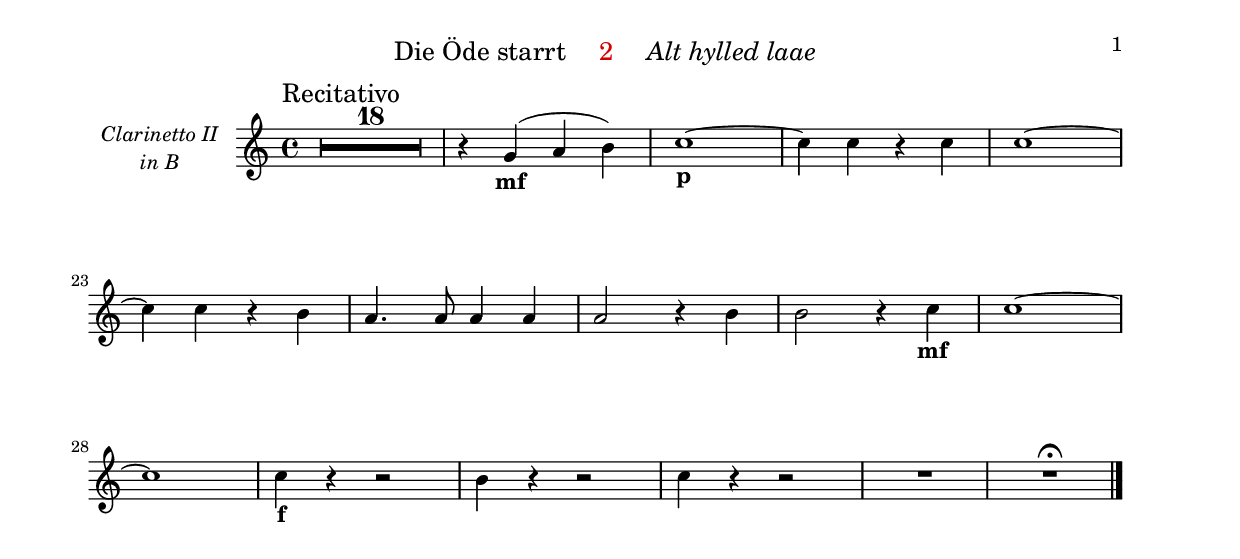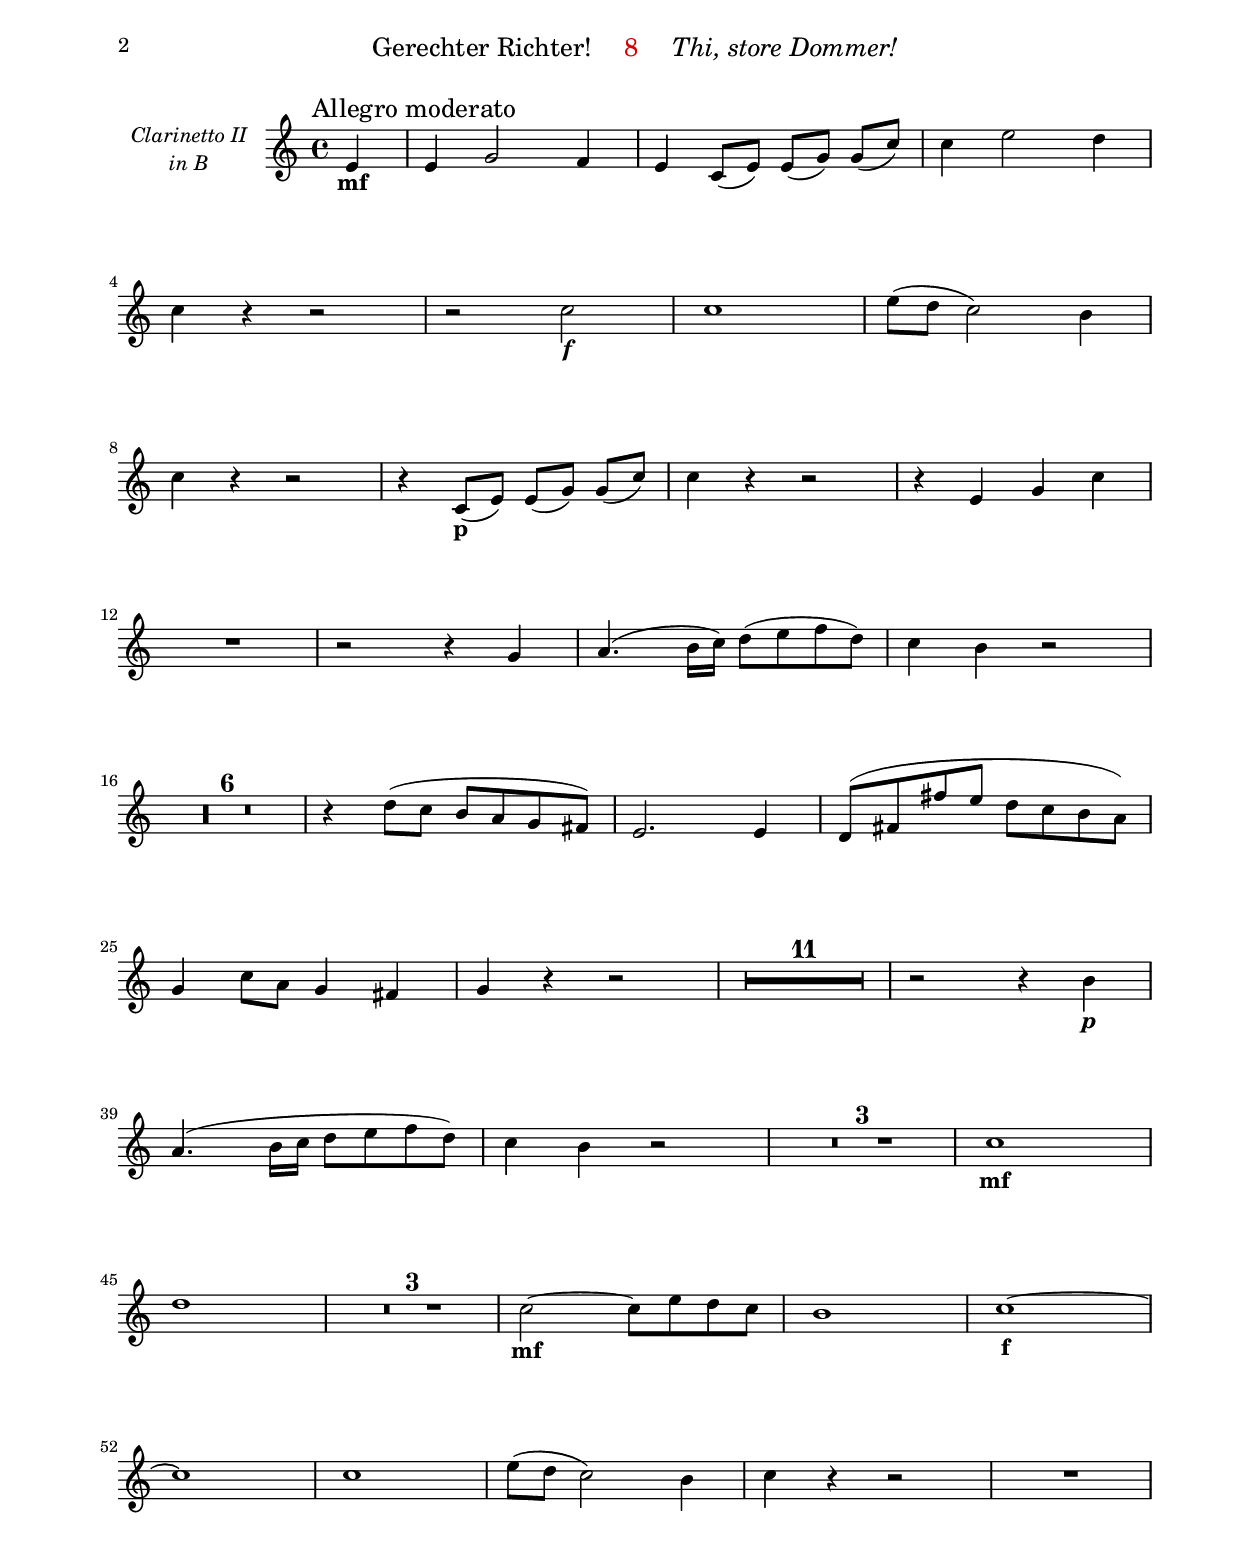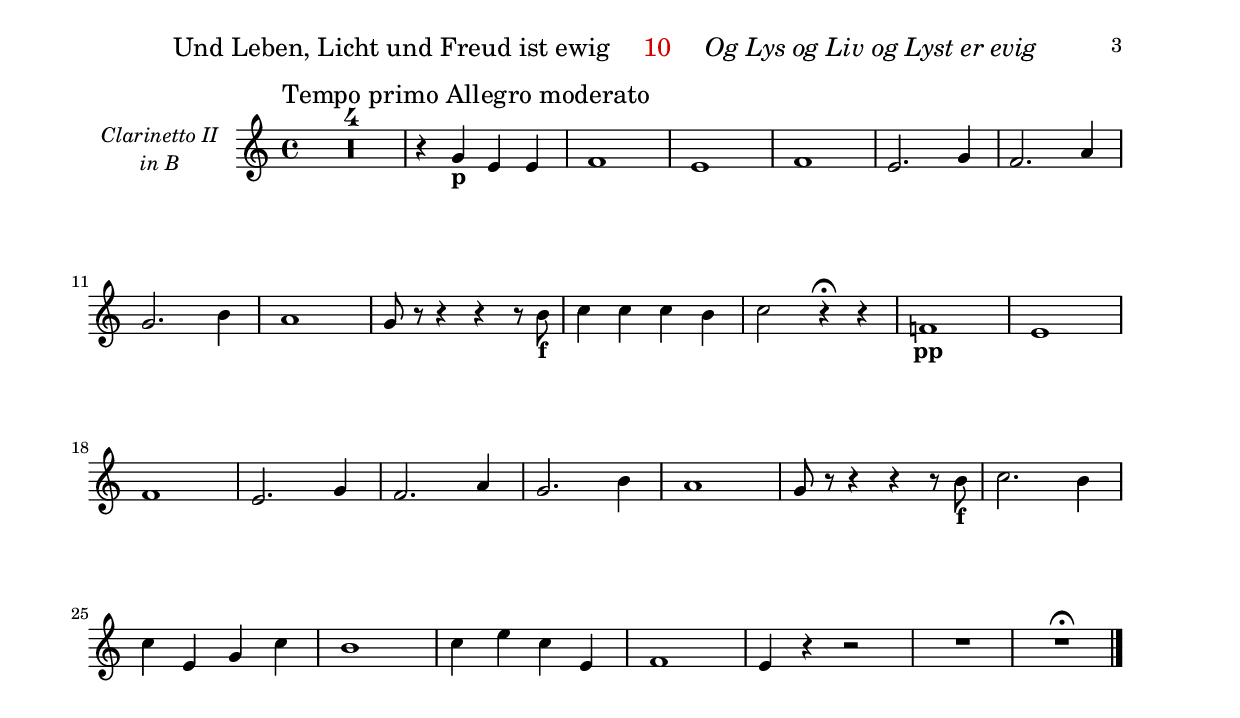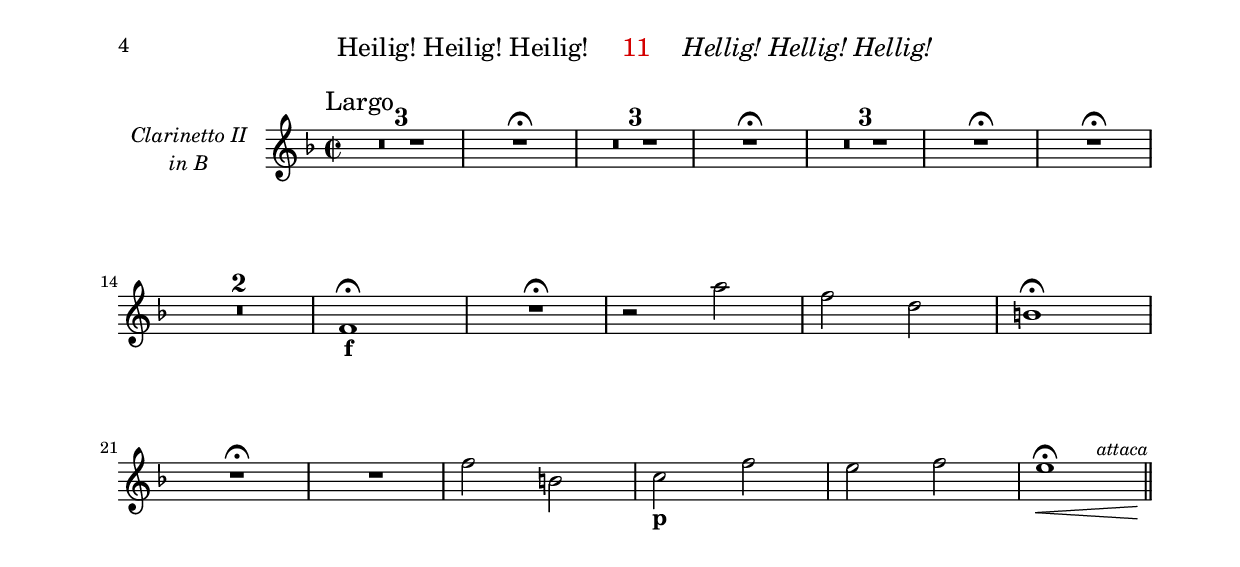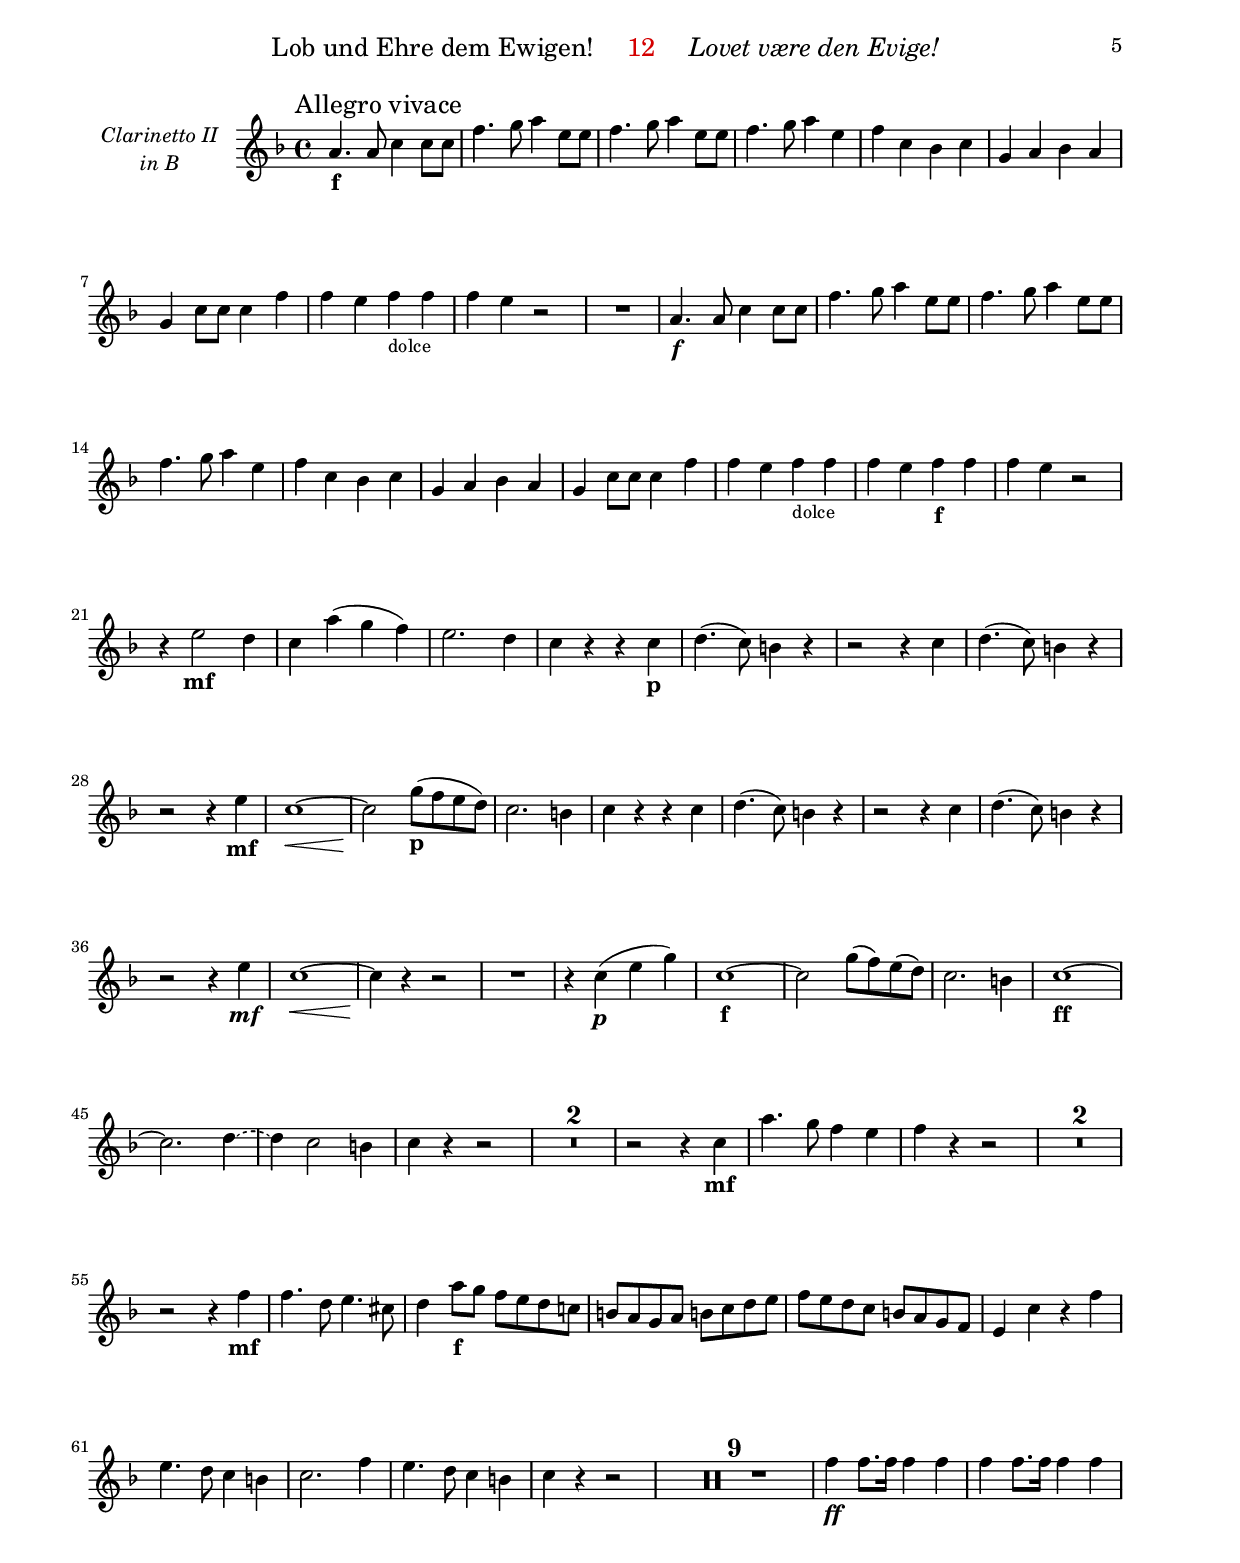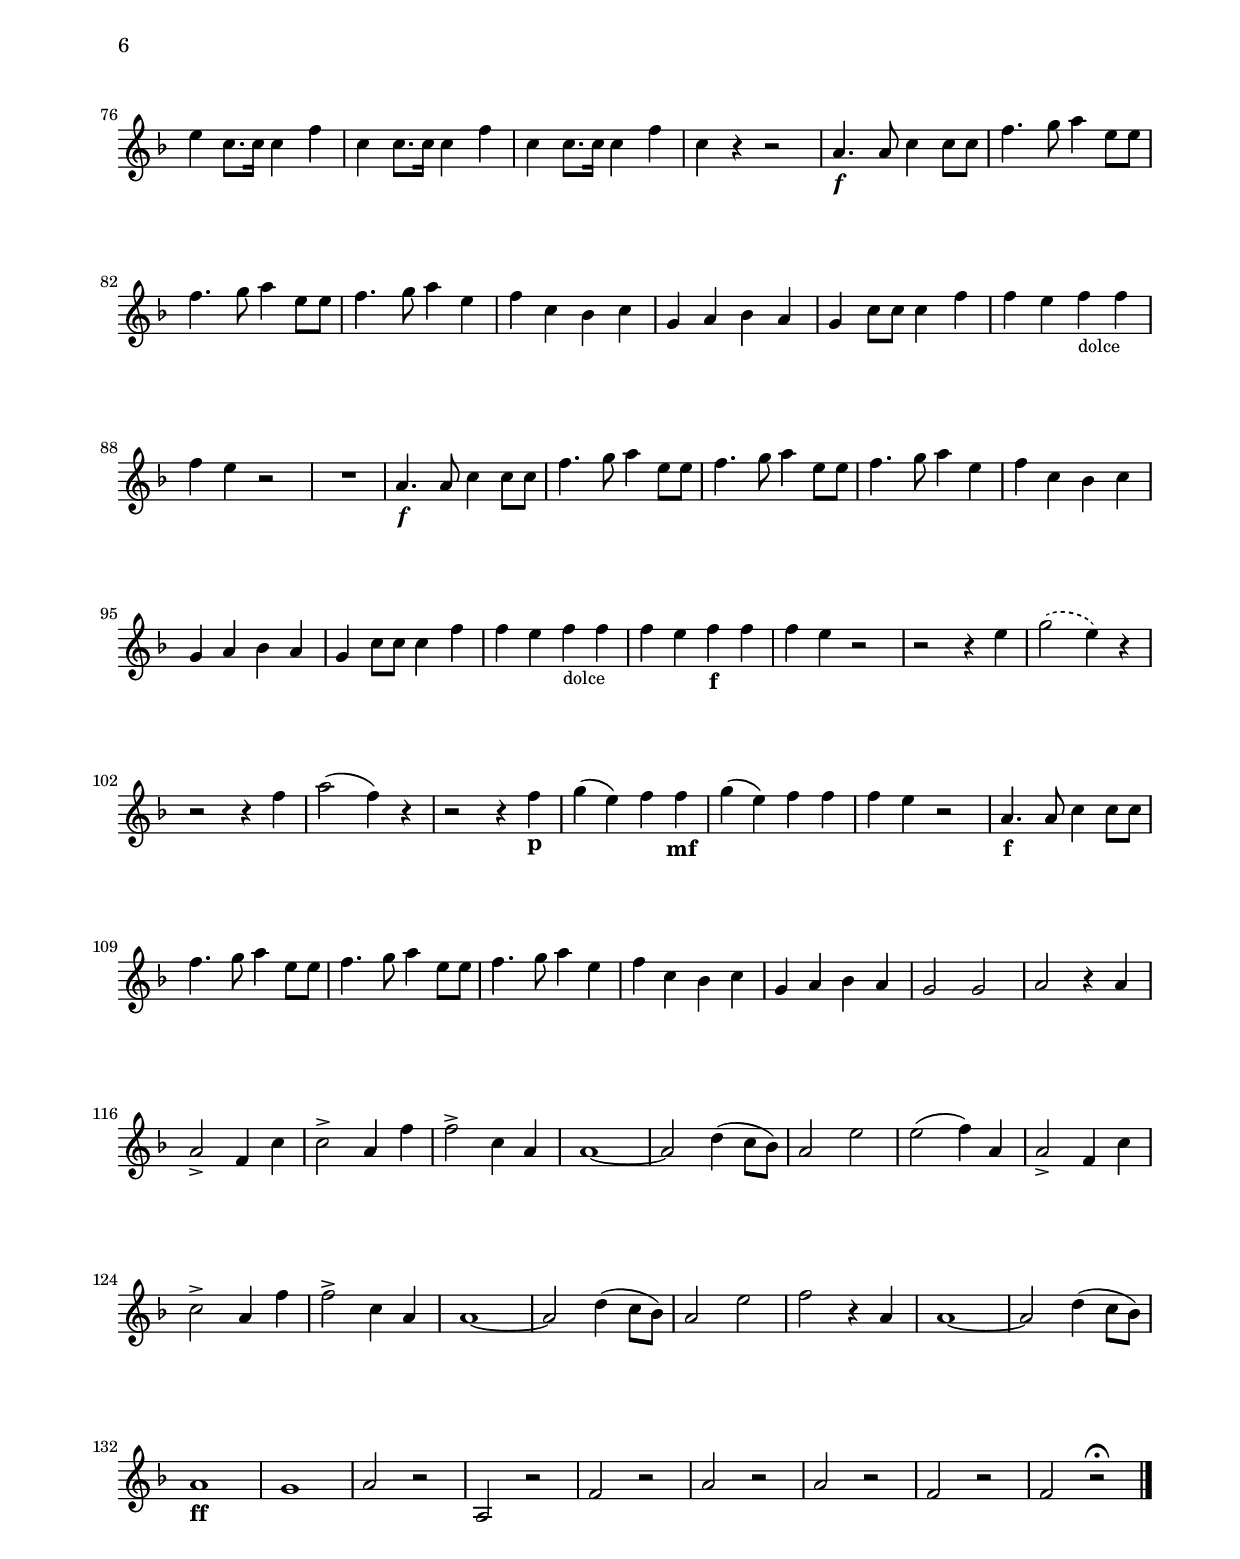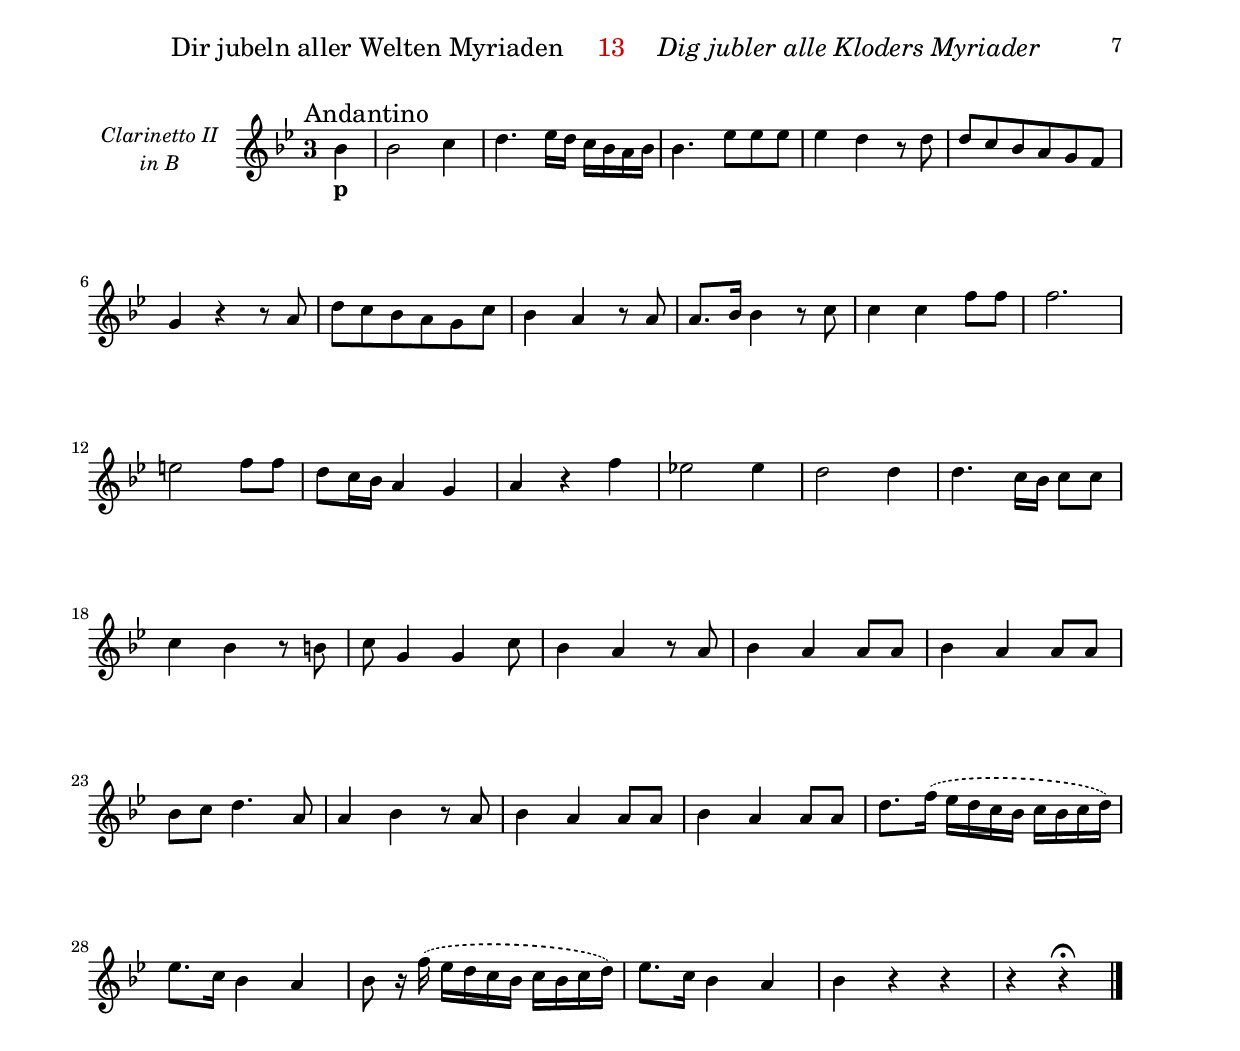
% (c) 2020 by Wolfgang Esser-Skala.
% This file is licensed under the Creative Commons Attribution-NonCommercial-ShareAlike 4.0 International License.
% To view a copy of this license, visit http://creativecommons.org/licenses/by-nc-sa/4.0/.

\version "2.18.0"

\include "../definitions.ly"

\paper {
	indent = 2.5\cm
	top-margin = 1.5\cm
	system-separator-markup = ##f
	system-system-spacing =
    #'((basic-distance . 18)
       (minimum-distance . 18)
       (padding . -100)
       (stretchability . 0))

	top-system-spacing =
    #'((basic-distance . 12)
       (minimum-distance . 12)
       (padding . -100)
       (stretchability . 0))

	top-markup-spacing =
    #'((basic-distance . 0)
       (minimum-distance . 0)
       (padding . -100)
       (stretchability . 0))

	markup-system-spacing =
    #'((basic-distance . 12)
       (minimum-distance . 12)
       (padding . -100)
       (stretchability . 0))

	systems-per-page = #9
}

#(set-global-staff-size 17.82)

\layout {
	\context {
		\Staff
		instrumentName = \markup { \center-column { "Clarinetto II" "in B" } }
	}
}

\book {
	\bookpart {
		\header {
			number = "2"
			title = "Die Öde starrt"
			dansktitle = "Alt hylled laae"
		}
		\paper { systems-per-page = #3 }
		\score {
			<<
				\new Staff { \DieOedeClarinettoII }
			>>
		}
	}
	\bookpart {
		\header {
			number = "8"
			title = "Gerechter Richter!"
			dansktitle = "Thi, store Dommer!"
		}
		\score {
			<<
				\new Staff { \GerechterRichterClarinettoII }
			>>
		}
	}
	\bookpart {
		\header {
			number = "10"
			title = "Und Leben, Licht und Freud ist ewig"
			dansktitle = "Og Lys og Liv og Lyst er evig"
		}
		\paper { systems-per-page = #4 }
		\score {
			<<
				\new Staff { \UndLebenClarinettoII }
			>>
		}
	}
	\bookpart {
		\header {
			number = "11"
			title = "Heilig! Heilig! Heilig!"
			dansktitle = "Hellig! Hellig! Hellig!"
		}
		\paper { systems-per-page = #3 }
		\score {
			<<
				\new Staff { \HeiligClarinettoII }
			>>
		}
	}
	\bookpart {
		\header {
			number = "12"
			title = "Lob und Ehre dem Ewigen!"
			dansktitle = "Lovet være den Evige!"
		}
		\score {
			<<
				\new Staff { \LobUndEhreClarinettoII }
			>>
		}
	}
	\bookpart {
		\header {
			number = "13"
			title = "Dir jubeln aller Welten Myriaden"
			dansktitle = "Dig jubler alle Kloders Myriader"
		}
		\paper { systems-per-page = #6 }
		\score {
			<<
				\new Staff { \DirJubelnClarinettoII }
			>>
		}
	}
}
